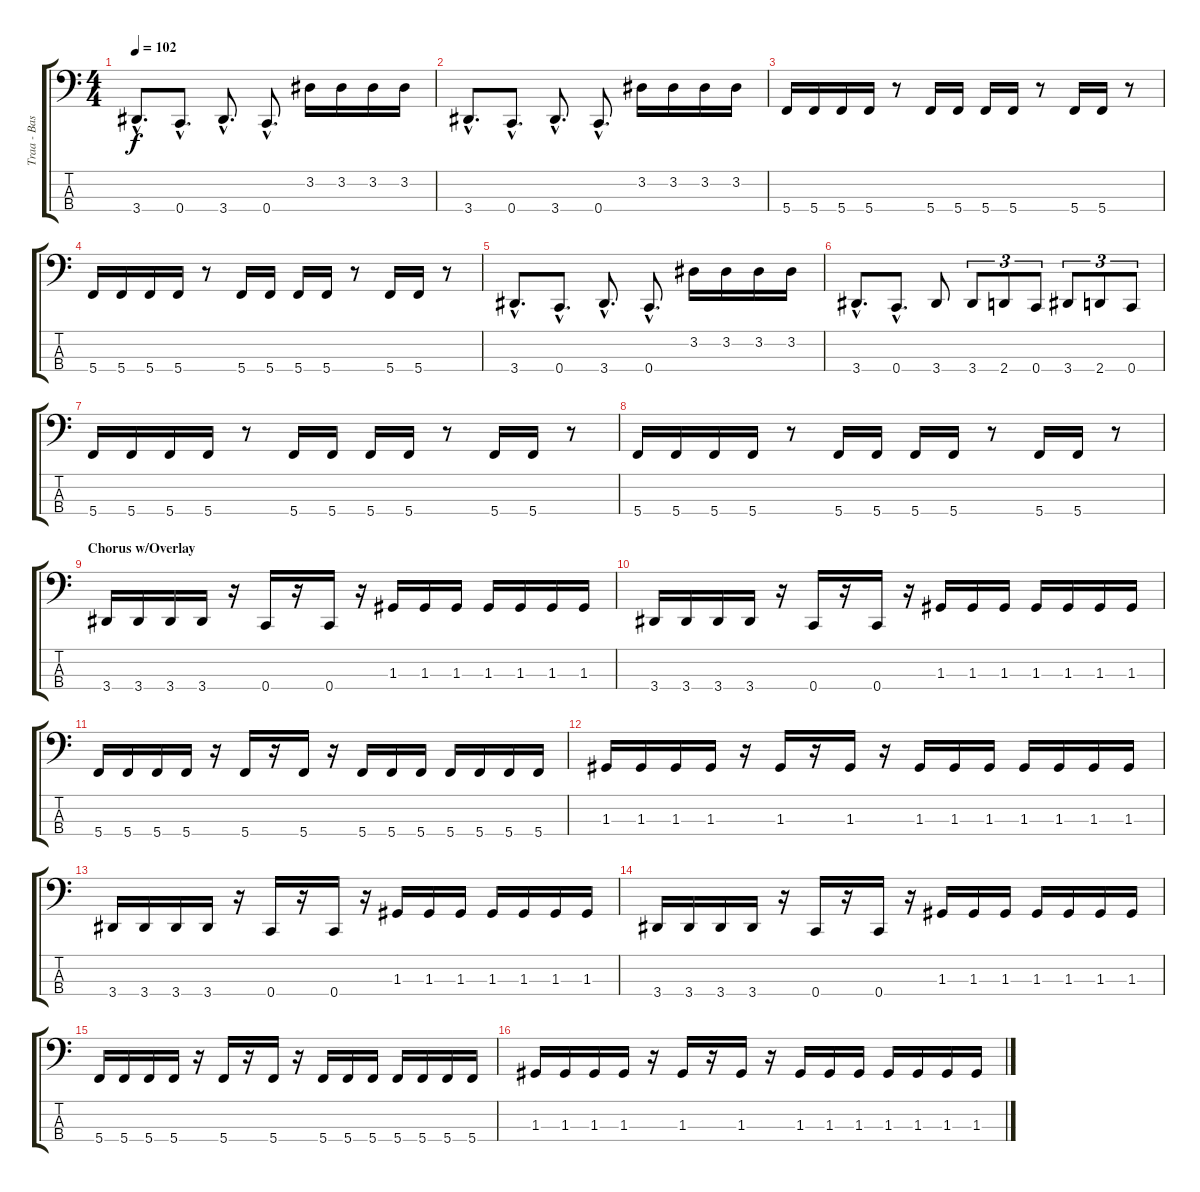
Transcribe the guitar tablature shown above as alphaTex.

\track ("Traa - Bass" "Traa - Bas") {instrument electricbassfinger}
\staff {score tabs}
\tuning (F2 C2 G1 C1) {hide}
\ts (4 4)
\tempo 102
\clef f4
\ks c
3.4{hac}.8{d dy f} 0.4{hac}.8{d} 3.4{hac}.8{d} 0.4{hac}.8{d} 3.2.16 3.2.16 3.2.16 3.2.16 |
3.4{hac}.8{d} 0.4{hac}.8{d} 3.4{hac}.8{d} 0.4{hac}.8{d} 3.2.16 3.2.16 3.2.16 3.2.16 |
5.4.16 5.4.16 5.4.16 5.4.16 r.8 5.4.16 5.4.16 5.4.16 5.4.16 r.8 5.4.16 5.4.16 r.8 |
5.4.16 5.4.16 5.4.16 5.4.16 r.8 5.4.16 5.4.16 5.4.16 5.4.16 r.8 5.4.16 5.4.16 r.8 |
3.4{hac}.8{d} 0.4{hac}.8{d} 3.4{hac}.8{d} 0.4{hac}.8{d} 3.2.16 3.2.16 3.2.16 3.2.16 |
3.4{hac}.8{d} 0.4{hac}.8{d} 3.4.8 3.4.8{tu (3 2)} 2.4.8{tu (3 2)} 0.4.8{tu (3 2)} 3.4.8{tu (3 2)} 2.4.8{tu (3 2)} 0.4.8{tu (3 2)} |
5.4.16 5.4.16 5.4.16 5.4.16 r.8 5.4.16 5.4.16 5.4.16 5.4.16 r.8 5.4.16 5.4.16 r.8 |
5.4.16 5.4.16 5.4.16 5.4.16 r.8 5.4.16 5.4.16 5.4.16 5.4.16 r.8 5.4.16 5.4.16 r.8 |
\section ("" "Chorus w/Overlay")
3.4.16 3.4.16 3.4.16 3.4.16 r.16 0.4.16 r.16 0.4.16 r.16 1.3.16 1.3.16 1.3.16 1.3.16 1.3.16 1.3.16 1.3.16 |
3.4.16 3.4.16 3.4.16 3.4.16 r.16 0.4.16 r.16 0.4.16 r.16 1.3.16 1.3.16 1.3.16 1.3.16 1.3.16 1.3.16 1.3.16 |
5.4.16 5.4.16 5.4.16 5.4.16 r.16 5.4.16 r.16 5.4.16 r.16 5.4.16 5.4.16 5.4.16 5.4.16 5.4.16 5.4.16 5.4.16 |
1.3.16 1.3.16 1.3.16 1.3.16 r.16 1.3.16 r.16 1.3.16 r.16 1.3.16 1.3.16 1.3.16 1.3.16 1.3.16 1.3.16 1.3.16 |
3.4.16 3.4.16 3.4.16 3.4.16 r.16 0.4.16 r.16 0.4.16 r.16 1.3.16 1.3.16 1.3.16 1.3.16 1.3.16 1.3.16 1.3.16 |
3.4.16 3.4.16 3.4.16 3.4.16 r.16 0.4.16 r.16 0.4.16 r.16 1.3.16 1.3.16 1.3.16 1.3.16 1.3.16 1.3.16 1.3.16 |
5.4.16 5.4.16 5.4.16 5.4.16 r.16 5.4.16 r.16 5.4.16 r.16 5.4.16 5.4.16 5.4.16 5.4.16 5.4.16 5.4.16 5.4.16 |
1.3.16 1.3.16 1.3.16 1.3.16 r.16 1.3.16 r.16 1.3.16 r.16 1.3.16 1.3.16 1.3.16 1.3.16 1.3.16 1.3.16 1.3.16
